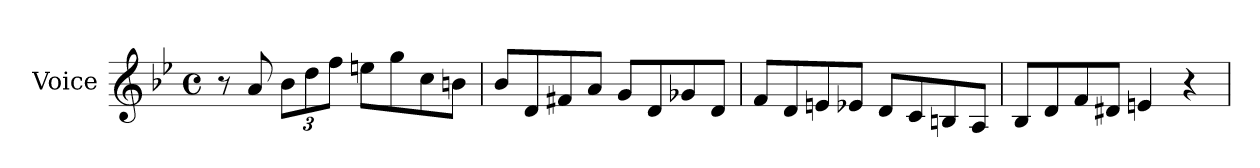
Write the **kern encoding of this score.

**kern
*part1
*staff1
*I"Voice
*I'Voice
*clefG2
*k[b-e-]
*M4/4
*met(c)
=1
8r
8a/
12b-\L
12dd\
12ff\J
8een\L
8gg\
8cc\
8bn\J
=2
8b-/L
8d/
8f#X/
8a/J
8g/L
8d/
8g-X/
8d/J
=3
8f/L
8d/
8en/
8e-X/J
8d/L
8c/
8Bn/
8A/J
=4
8B-/L
8d/
8f/
8d#X/J
4en/
4r
=
*-
